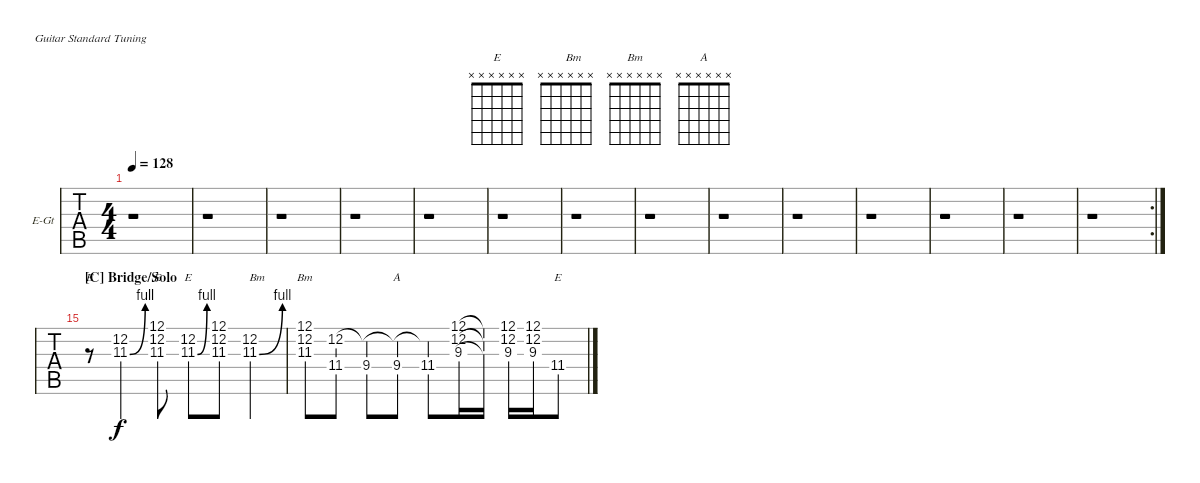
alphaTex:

\bracketExtendMode nobrackets
\firstSystemTrackNameOrientation horizontal
\otherSystemsTrackNameOrientation horizontal
\defaultBarNumberDisplay FirstOfSystem
\track ("Distortion" "E-Gt") {instrument distortionguitar}
\staff {tabs}
\tuning (E4 B3 G3 D3 A2 E2)
\chord ("E" x x x x x x)
\chord ("     Bm" x x x x x x)
\chord ("Bm" x x x x x x)
\chord ("A" x x x x x x)
\ts (4 4)
\tempo 128
\clef g2
\ks c
r.1{dy f} |
r.1 |
r.1 |
r.1 |
r.1 |
r.1 |
r.1 |
r.1 |
r.1 |
r.1 |
r.1 |
r.1 |
r.1 |
\rc 2
r.1 |
\section ("C" "Bridge/Solo")
r.8{ch "E"} (12.2 11.3{be (bend 0 0 60 4)}).4 (12.1 12.2 11.3).8{ch "E"} (12.2 11.3{be (bend 0 0 60 4)}).8{ch "E"} (12.1 12.2 11.3).8 (12.2 11.3{be (bend 0 0 60 4)}).4{ch "     Bm"} |
(12.1 12.2 11.3).8{ch "Bm"} (12.2 11.4).8 (12.2{t} 9.4).8 (12.2{t} 9.4).8{ch "A"} (12.2{t} 11.4).8 (12.1 12.2 9.3).16 (12.1{t} 12.2{t} 9.3{t}).16 (12.1 12.2 9.3).16 (12.1 12.2 9.3).16 11.4.8{ch "E"}
